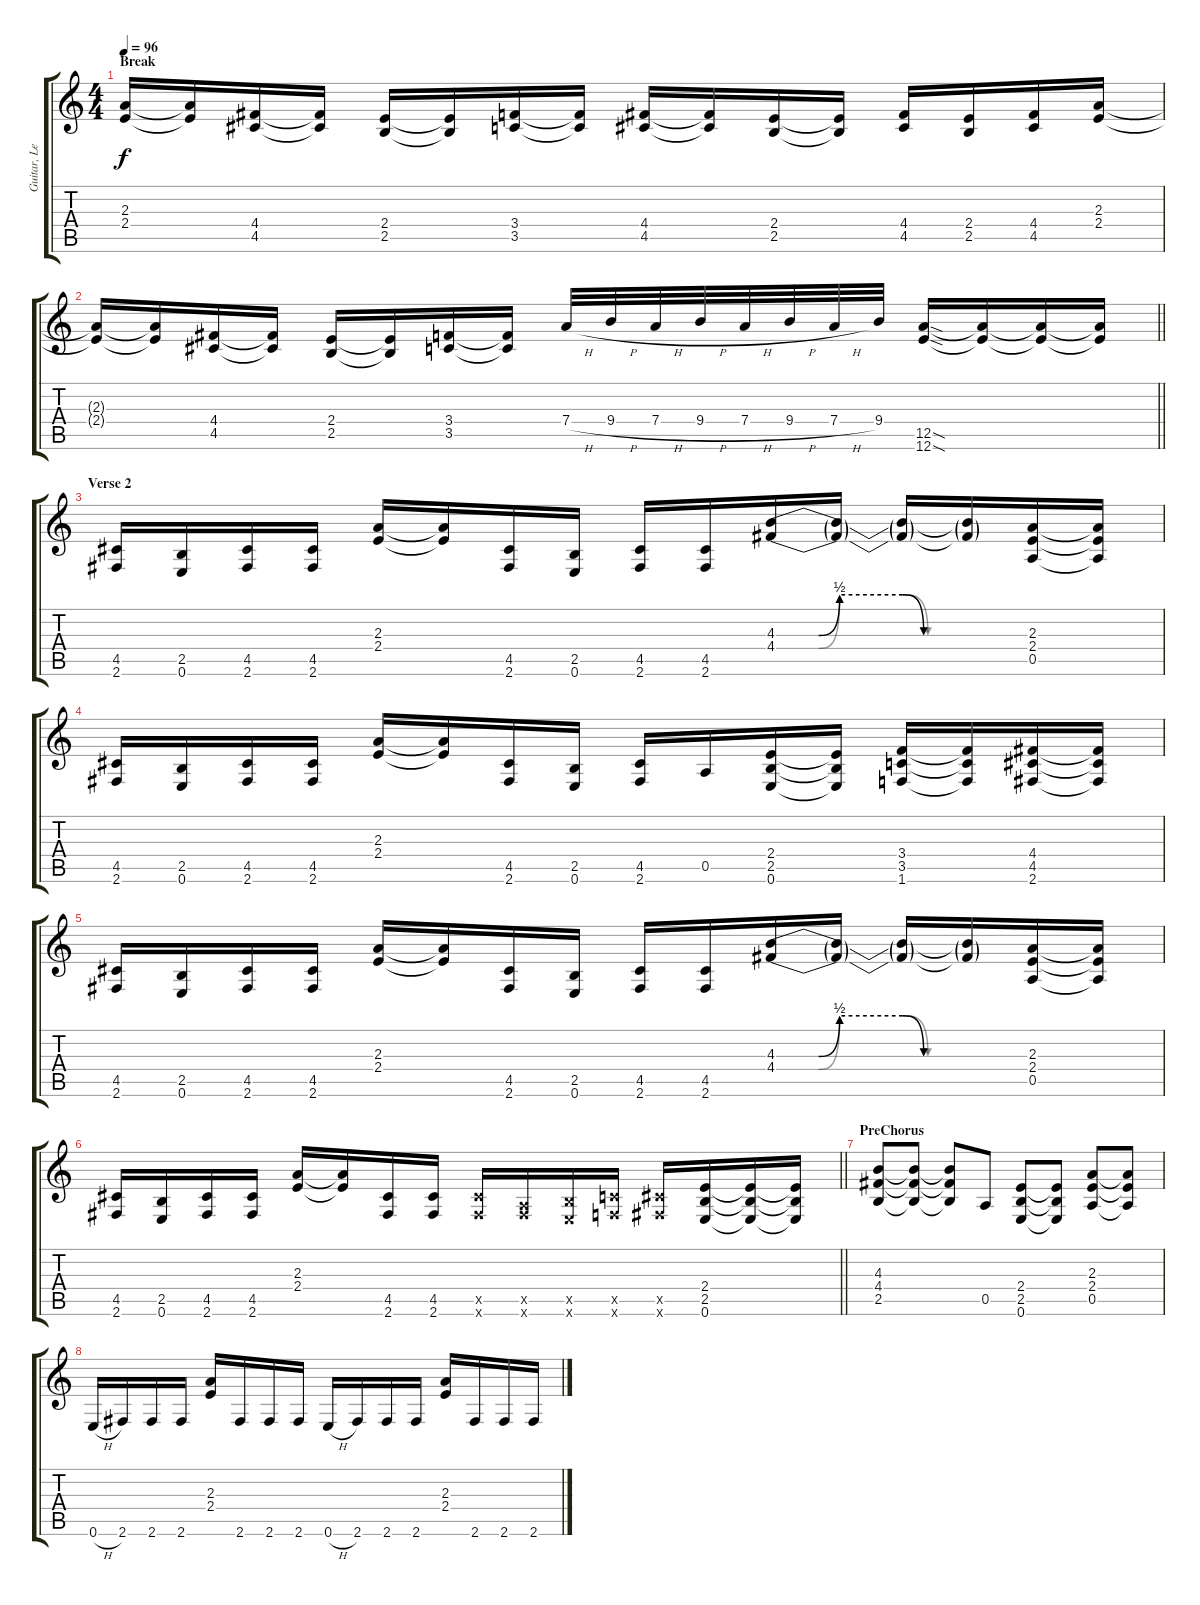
\track ("Guitar, Lead" "Guitar, Le") {instrument overdrivenguitar}
\staff {score tabs}
\tuning (E4 B3 G3 D3 A2 E2) {hide}
\ts (4 4)
\section ("" "Break")
\tempo 96
\clef g2
\ks c
(2.3 2.4).16{dy f} (2.3{t} 2.4{t}).16 (4.4 4.5).16 (4.4{t} 4.5{t}).16 (2.4 2.5).16 (2.4{t} 2.5{t}).16 (3.4 3.5).16 (3.4{t} 3.5{t}).16 (4.4 4.5).16 (4.4{t} 4.5{t}).16 (2.4 2.5).16 (2.4{t} 2.5{t}).16 (4.4 4.5).16 (2.4 2.5).16 (4.4 4.5).16 (2.3 2.4).16 |
\barLineRight lightlight
(2.3{t} 2.4{t}).16 (2.3{t} 2.4{t}).16 (4.4 4.5).16 (4.4{t} 4.5{t}).16 (2.4 2.5).16 (2.4{t} 2.5{t}).16 (3.4 3.5).16 (3.4{t} 3.5{t}).16 7.4{h}.32 9.4{h}.32 7.4{h}.32 9.4{h}.32 7.4{h}.32 9.4{h}.32 7.4{h}.32 9.4.32 (12.5{sod} 12.6{sod}).16 (12.5{t} 12.6{t}).16 (12.5{t} 12.6{t}).16 (12.5{t} 12.6{t}).16 |
\section ("" "Verse 2")
(4.5 2.6).16 (2.5 0.6).16 (4.5 2.6).16 (4.5 2.6).16 (2.3 2.4).16 (2.3{t} 2.4{t}).16 (4.5 2.6).16 (2.5 0.6).16 (4.5 2.6).16 (4.5 2.6).16 (4.3{be (custom 0 0 10 0 15 2 30 2 35 0 60 0)} 4.4{be (custom 0 0 10 0 15 2 30 2 36 0 60 0)}).16 (4.3{t} 4.4{t}).16 (4.3{t} 4.4{t}).16 (4.3{t} 4.4{t}).16 (2.3 2.4 0.5).16 (2.3{t} 2.4{t} 0.5{t}).16 |
(4.5 2.6).16 (2.5 0.6).16 (4.5 2.6).16 (4.5 2.6).16 (2.3 2.4).16 (2.3{t} 2.4{t}).16 (4.5 2.6).16 (2.5 0.6).16 (4.5 2.6).16 0.5.16 (2.4 2.5 0.6).16 (2.4{t} 2.5{t} 0.6{t}).16 (3.4 3.5 1.6).16 (3.4{t} 3.5{t} 1.6{t}).16 (4.4 4.5 2.6).16 (4.4{t} 4.5{t} 2.6{t}).16 |
(4.5 2.6).16 (2.5 0.6).16 (4.5 2.6).16 (4.5 2.6).16 (2.3 2.4).16 (2.3{t} 2.4{t}).16 (4.5 2.6).16 (2.5 0.6).16 (4.5 2.6).16 (4.5 2.6).16 (4.3{be (custom 0 0 10 0 15 2 30 2 35 0 60 0)} 4.4{be (custom 0 0 10 0 15 2 30 2 36 0 60 0)}).16 (4.3{t} 4.4{t}).16 (4.3{t} 4.4{t}).16 (4.3{t} 4.4{t}).16 (2.3 2.4 0.5).16 (2.3{t} 2.4{t} 0.5{t}).16 |
\barLineRight lightlight
(4.5 2.6).16 (2.5 0.6).16 (4.5 2.6).16 (4.5 2.6).16 (2.3 2.4).16 (2.3{t} 2.4{t}).16 (4.5 2.6).16 (4.5 2.6).16 (4.5{x} 2.6{x}).16 (0.5{x} 2.6{x}).16 (2.5{x} 0.6{x}).16 (3.5{x} 1.6{x}).16 (4.5{x} 2.6{x}).16 (2.4 2.5 0.6).16 (2.4{t} 2.5{t} 0.6{t}).16 (2.4{t} 2.5{t} 0.6{t}).16 |
\section ("" "PreChorus")
(4.3 4.4 2.5).8 (4.3{t} 4.4{t} 2.5{t}).8 (4.3{t} 4.4{t} 2.5{t}).8 0.5.8 (2.4 2.5 0.6).8 (2.4{t} 2.5{t} 0.6{t}).8 (2.3 2.4 0.5).8 (2.3{t} 2.4{t} 0.5{t}).8 |
0.6{h}.16 2.6.16 2.6.16 2.6.16 (2.3 2.4).16 2.6.16 2.6.16 2.6.16 0.6{h}.16 2.6.16 2.6.16 2.6.16 (2.3 2.4).16 2.6.16 2.6.16 2.6.16
